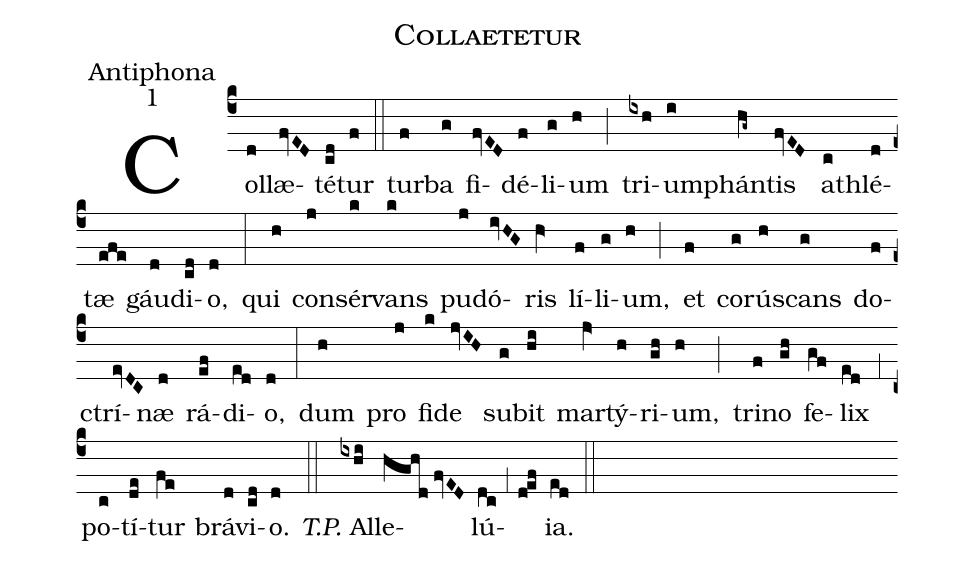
name:Collaetetur;
office-part:Antiphona;
mode:1;
%%
(c4) Col(d)læ(fvED)té(cd)tur(f) (::)
tur(f)ba(g) fi(fvED)dé(f)li(g)um(h) (;) tri(ixh)um(i)phán(hg~)tis(fvED) ath(c)lé(d)tæ(efe) gáu(d)di(cd)o,(d) (:)
qui(h) con(j)sér(k)vans(k) pu(j)dó(ivHG)ris(hV>) lí(f)li(g)um,(h) (;) et(f) co(g)rú(h)scans(g) do(f)ctrí(evDC)næ(d) rá(ef)di(ed)o,(d) (:)
dum(h) pro(j) fi(k)de(jvIH) su(g)bit(hi) mar(jV>)tý(h)ri(gh)um,(h) (;) tri(f)no(gh) fe(gf)lix(ed) (,1) po(c)tí(de)tur(fe) brá(d)vi(cd)o.(d) (::) <i>T.P.</i> Al(ixhi)le(hghd//fvED)lú(dc,1d!ef)ia.(ed) (::)
